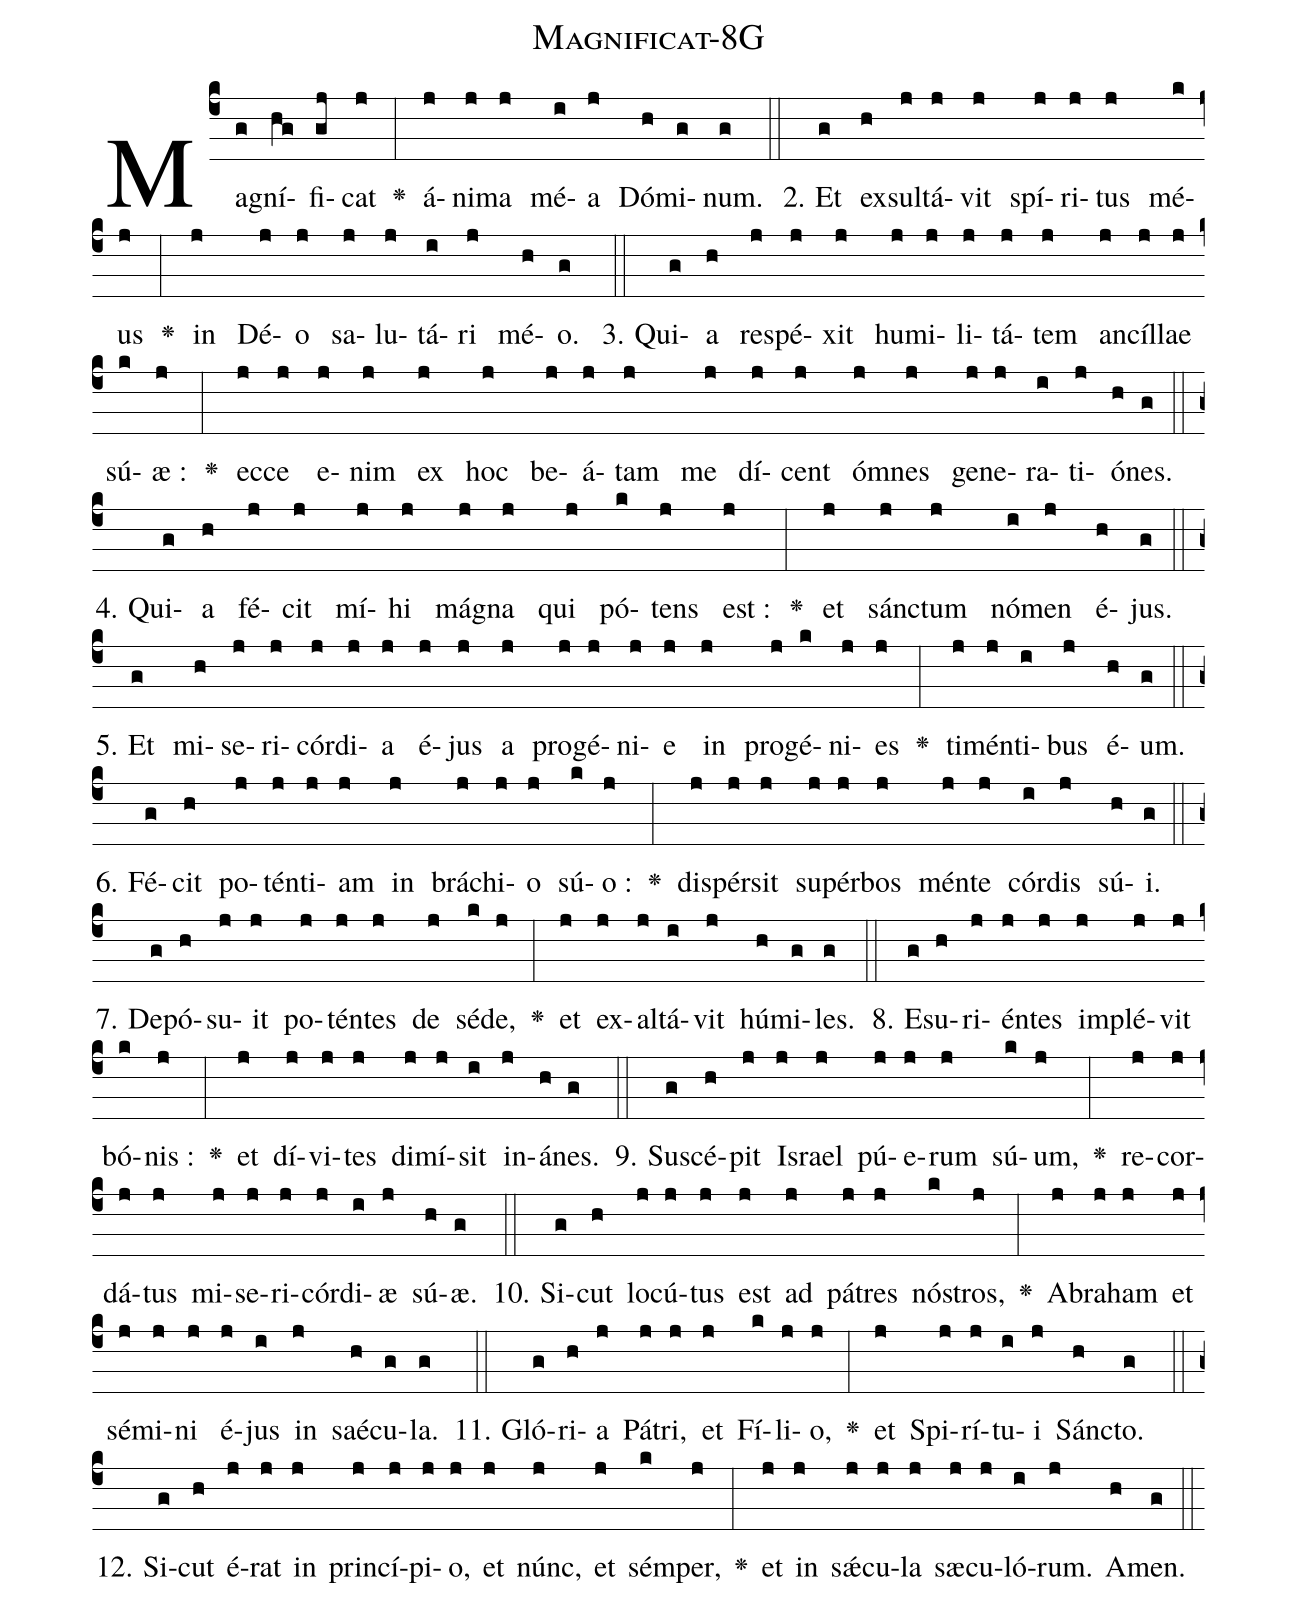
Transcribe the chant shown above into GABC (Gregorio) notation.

name: Magnificat-8G;
%%
(c4)

Ma(g)gní(hg)fi(gj)cat(j) <v>\greheightstar</v>(:) á(j)ni(j)ma(j) mé(i)a(j) Dó(h)mi(g)num.(g) (::)
2. Et(g) ex(h)sul(j)tá(j)vit(j) spí(j)ri(j)tus(j) mé(k)us(j) <v>\greheightstar</v>(:) in(j) Dé(j)o(j) sa(j)lu(j)tá(i)ri(j) mé(h)o.(g) (::)
3. Qui(g)a(h) re(j)spé(j)xit(j) hu(j)mi(j)li(j)tá(j)tem(j) an(j)cíl(j)lae(j) sú(k)æ :(j) <v>\greheightstar</v>(:) ec(j)ce(j) e(j)nim(j) ex(j) hoc(j) be(j)á(j)tam(j) me(j) dí(j)cent(j) óm(j)nes(j) ge(j)ne(j)ra(i)ti(j)ó(h)nes.(g) (::)
(z) 4. Qui(g)a(h) fé(j)cit(j) mí(j)hi(j) má(j)gna(j) qui(j) pó(k)tens(j) est :(j) <v>\greheightstar</v>(:) et(j) sán(j)ctum(j) nó(i)men(j) é(h)jus.(g) (::)
(z) 5. Et(g) mi(h)se(j)ri(j)cór(j)di(j)a(j) é(j)jus(j) a(j) pro(j)gé(j)ni(j)e(j) in(j) pro(j)gé(k)ni(j)es(j) <v>\greheightstar</v>(:) ti(j)mén(j)ti(i)bus(j) é(h)um.(g) (::)
(z) 6. Fé(g)cit(h) po(j)tén(j)ti(j)am(j) in(j) brá(j)chi(j)o(j) sú(k)o :(j) <v>\greheightstar</v>(:) di(j)spér(j)sit(j) su(j)pér(j)bos(j) mén(j)te(j) cór(i)dis(j) sú(h)i.(g) (::)
(z) 7. De(g)pó(h)su(j)it(j) po(j)tén(j)tes(j) de(j) sé(k)de,(j) <v>\greheightstar</v>(:) et(j) ex(j)al(j)tá(i)vit(j) hú(h)mi(g)les.(g) (::)
8. E(g)su(h)ri(j)én(j)tes(j) im(j)plé(j)vit(j) bó(k)nis :(j) <v>\greheightstar</v>(:) et(j) dí(j)vi(j)tes(j) di(j)mí(j)sit(i) in(j)á(h)nes.(g) (::)
9. Sus(g)cé(h)pit(j) Is(j)rael(j) pú(j)e(j)rum(j) sú(k)um,(j) <v>\greheightstar</v>(:) re(j)cor(j)dá(j)tus(j) mi(j)se(j)ri(j)cór(j)di(i)æ(j) sú(h)æ.(g) (::)
10. Si(g)cut(h) lo(j)cú(j)tus(j) est(j) ad(j) pá(j)tres(j) nó(k)stros,(j) <v>\greheightstar</v>(:) A(j)bra(j)ham(j) et(j) sé(j)mi(j)ni(j) é(j)jus(i) in(j) saé(h)cu(g)la.(g) (::)
11. Gló(g)ri(h)a(j) Pá(j)tri,(j) et(j) Fí(k)li(j)o,(j) <v>\greheightstar</v>(:) et(j) Spi(j)rí(j)tu(i)i(j) Sán(h)cto.(g) (::)
12. Si(g)cut(h) é(j)rat(j) in(j) prin(j)cí(j)pi(j)o,(j) et(j) núnc,(j) et(j) sém(k)per,(j) <v>\greheightstar</v>(:) et(j) in(j) sǽ(j)cu(j)la(j) sæ(j)cu(j)ló(i)rum.(j) A(h)men.(g) (::)
